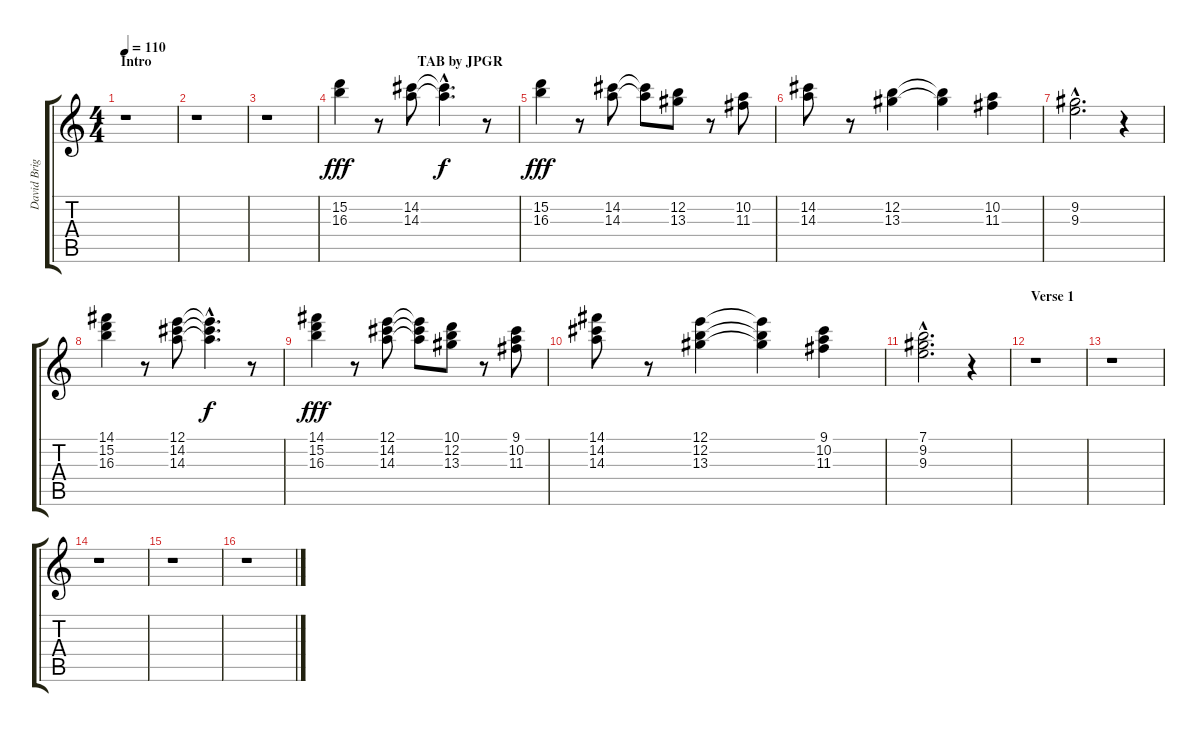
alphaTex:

\track ("David Briggs" "David Brig") {instrument overdrivenguitar}
\staff {score tabs}
\tuning (E4 B3 G3 D3 A2 E2) {hide}
\ts (4 4)
\section ("" "Intro                                                                            TAB by JPGR")
\tempo 110
\clef g2
\ks c
r.1{dy fff instrument overdrivenguitar} |
r.1 |
r.1 |
(15.2 16.3).4 r.8 (14.2 14.3).8 (14.2{hac t} 14.3{hac t}).4{d dy f} r.8 |
(15.2 16.3).4{dy fff} r.8 (14.2 14.3).8 (14.2{t} 14.3{t}).8 (12.2 13.3).8 r.8 (10.2 11.3).8 |
(14.2 14.3).8 r.8 (12.2 13.3).4 (12.2{t} 13.3{t}).4 (10.2 11.3).4 |
(9.2{hac} 9.3{hac}).2{d} r.4 |
(14.1 15.2 16.3).4 r.8 (12.1 14.2 14.3).8 (12.1{hac t} 14.2{hac t} 14.3{hac t}).4{d dy f} r.8 |
(14.1 15.2 16.3).4{dy fff} r.8 (12.1 14.2 14.3).8 (12.1{t} 14.2{t} 14.3{t}).8 (10.1 12.2 13.3).8 r.8 (9.1 10.2 11.3).8 |
(14.1 14.2 14.3).8 r.8 (12.1 12.2 13.3).4 (12.1{t} 12.2{t} 13.3{t}).4 (9.1 10.2 11.3).4 |
(7.1{hac} 9.2{hac} 9.3{hac}).2{d} r.4 |
\section ("" "Verse 1")
r.1 |
r.1 |
r.1 |
r.1 |
r.1
